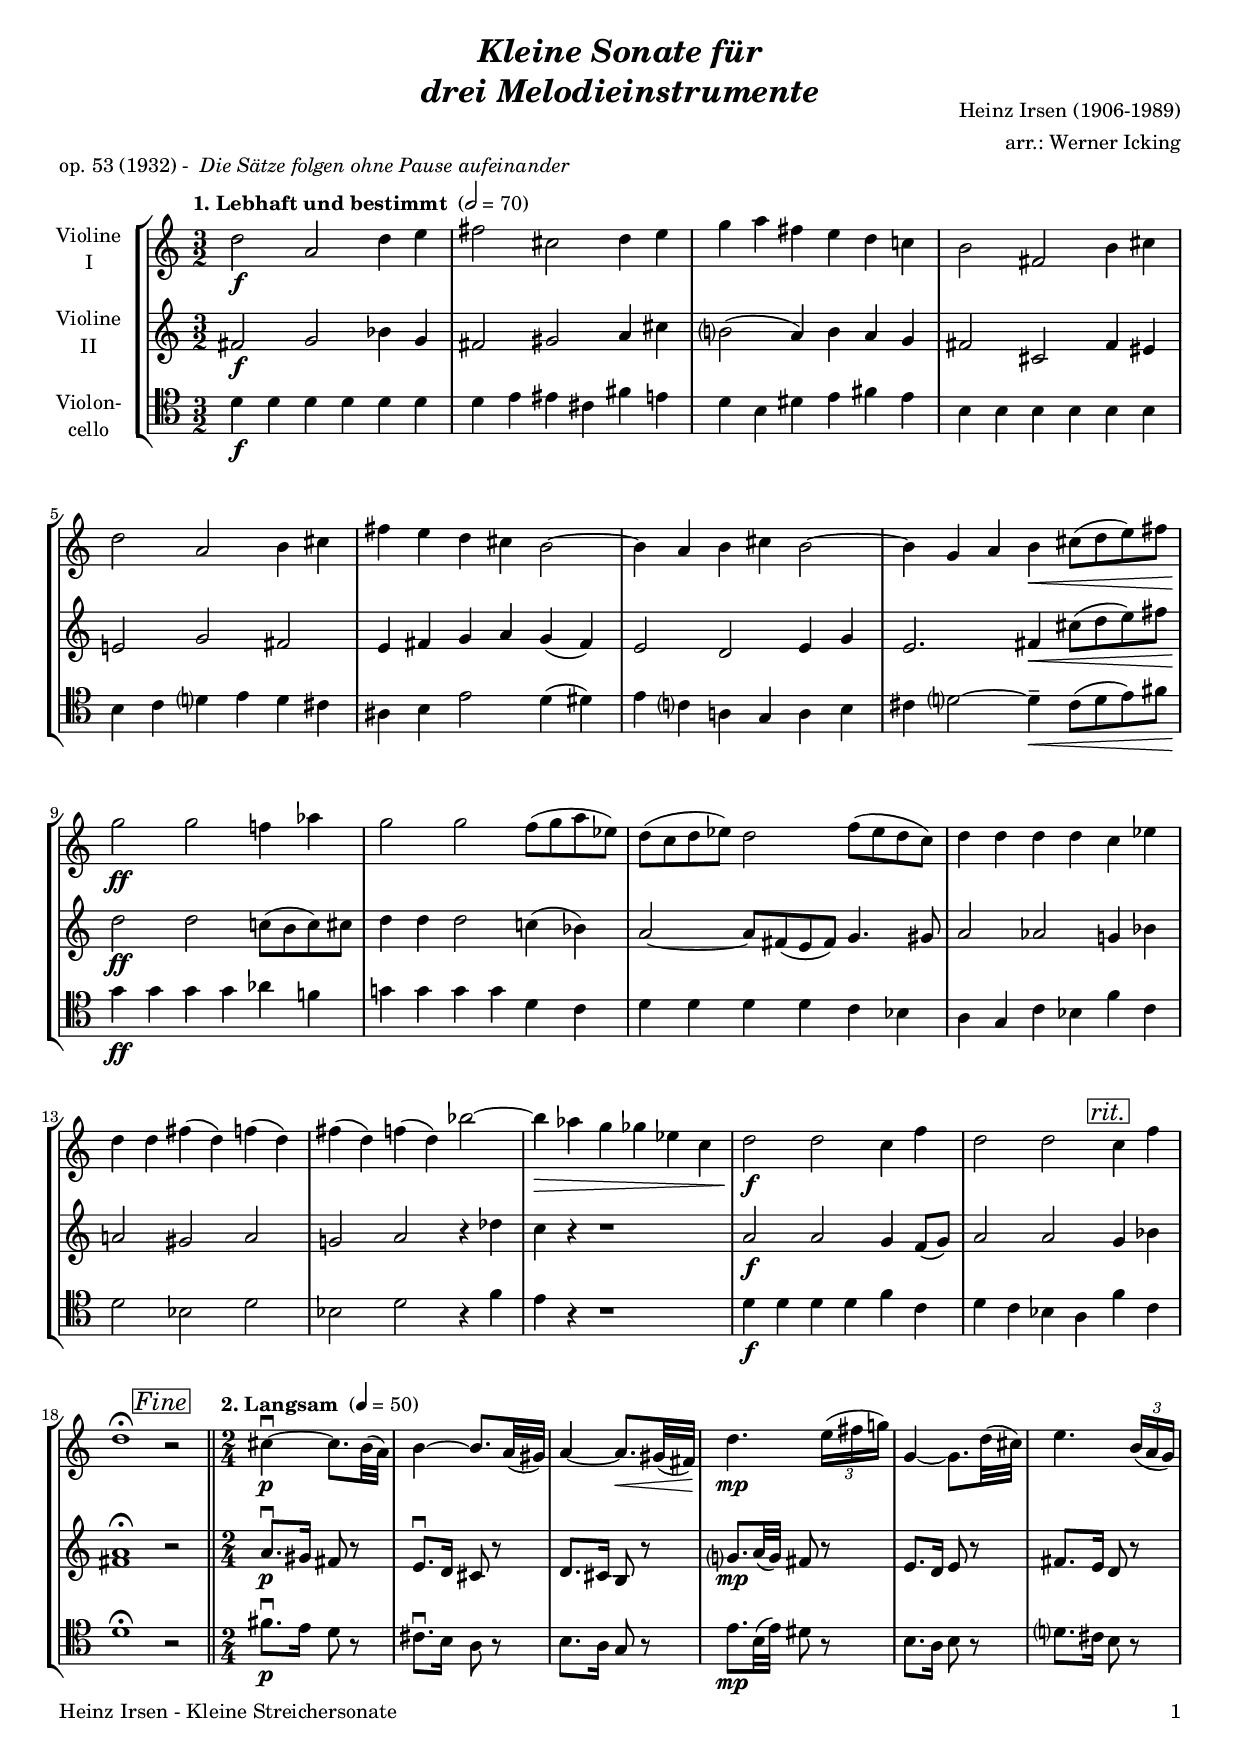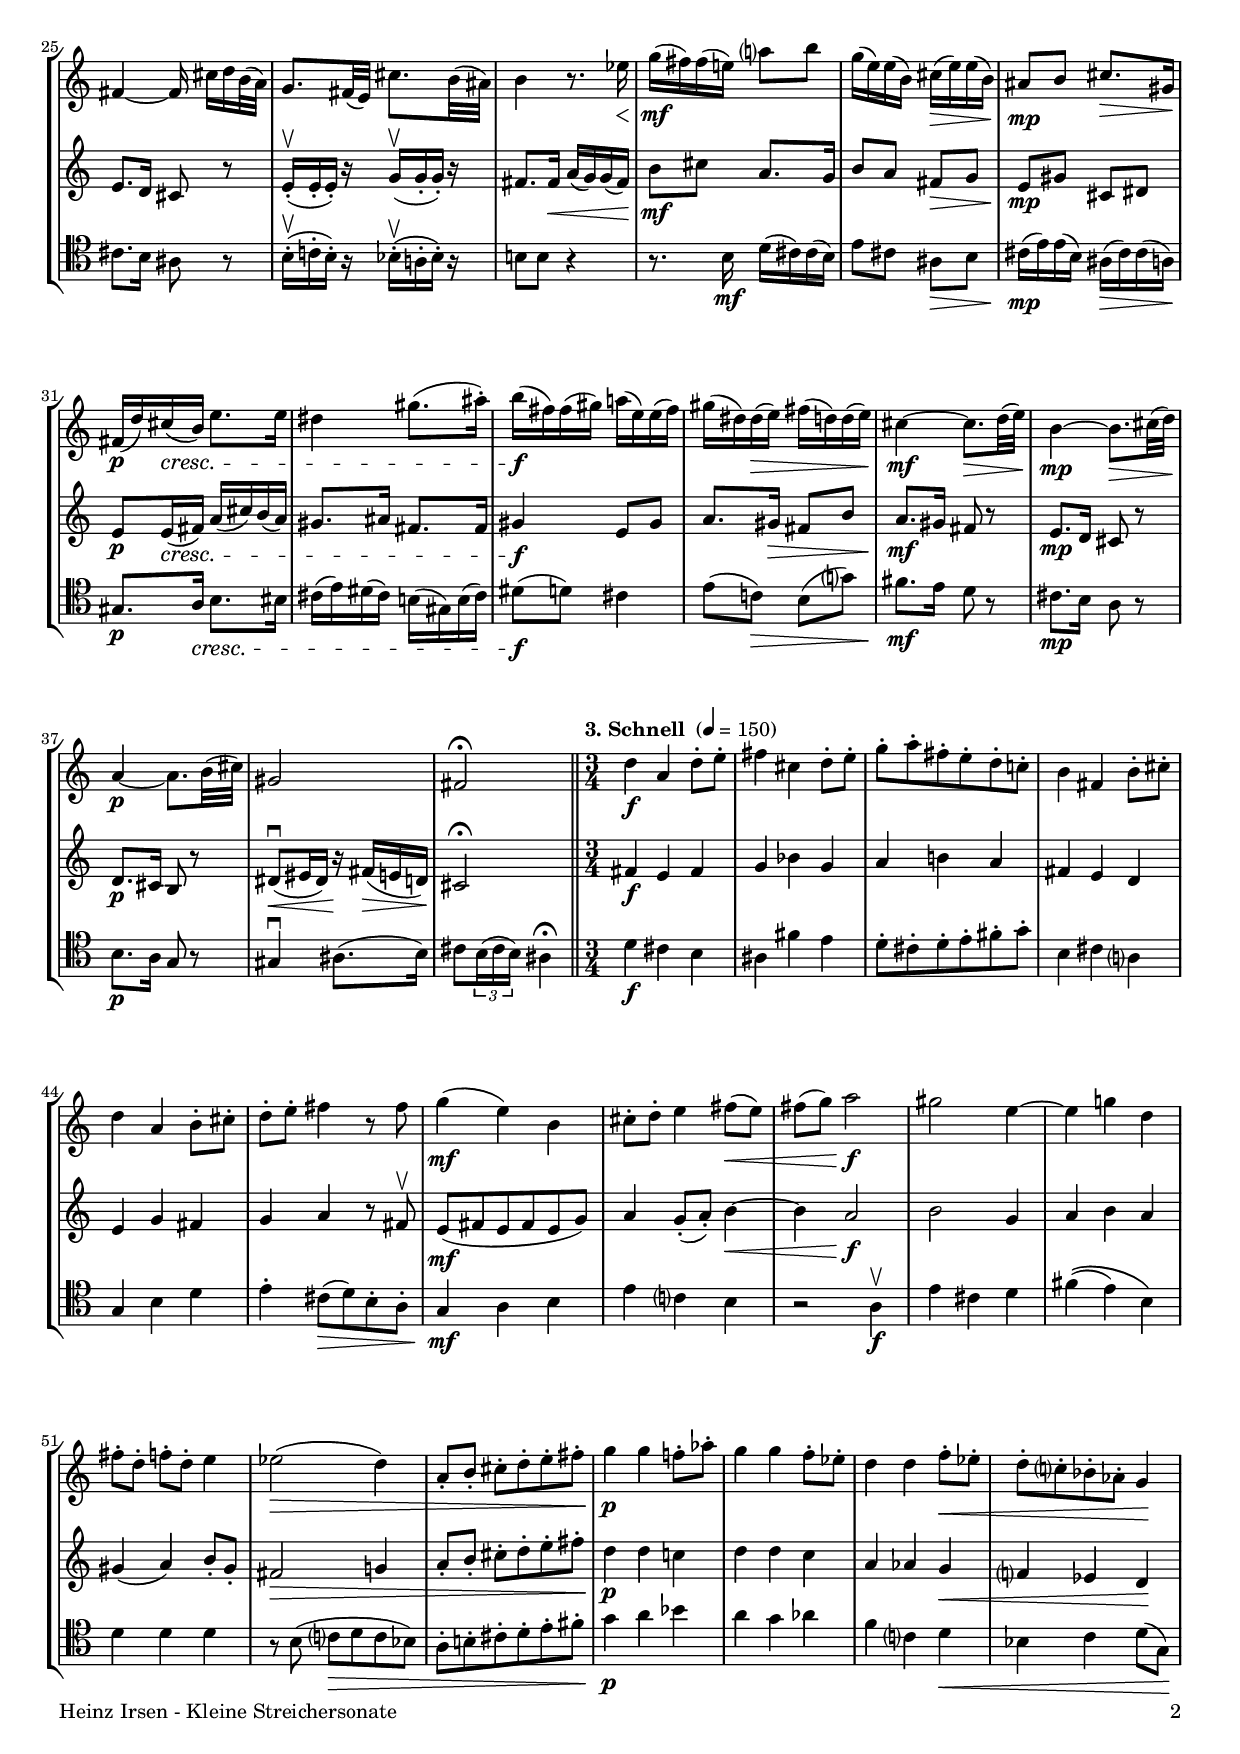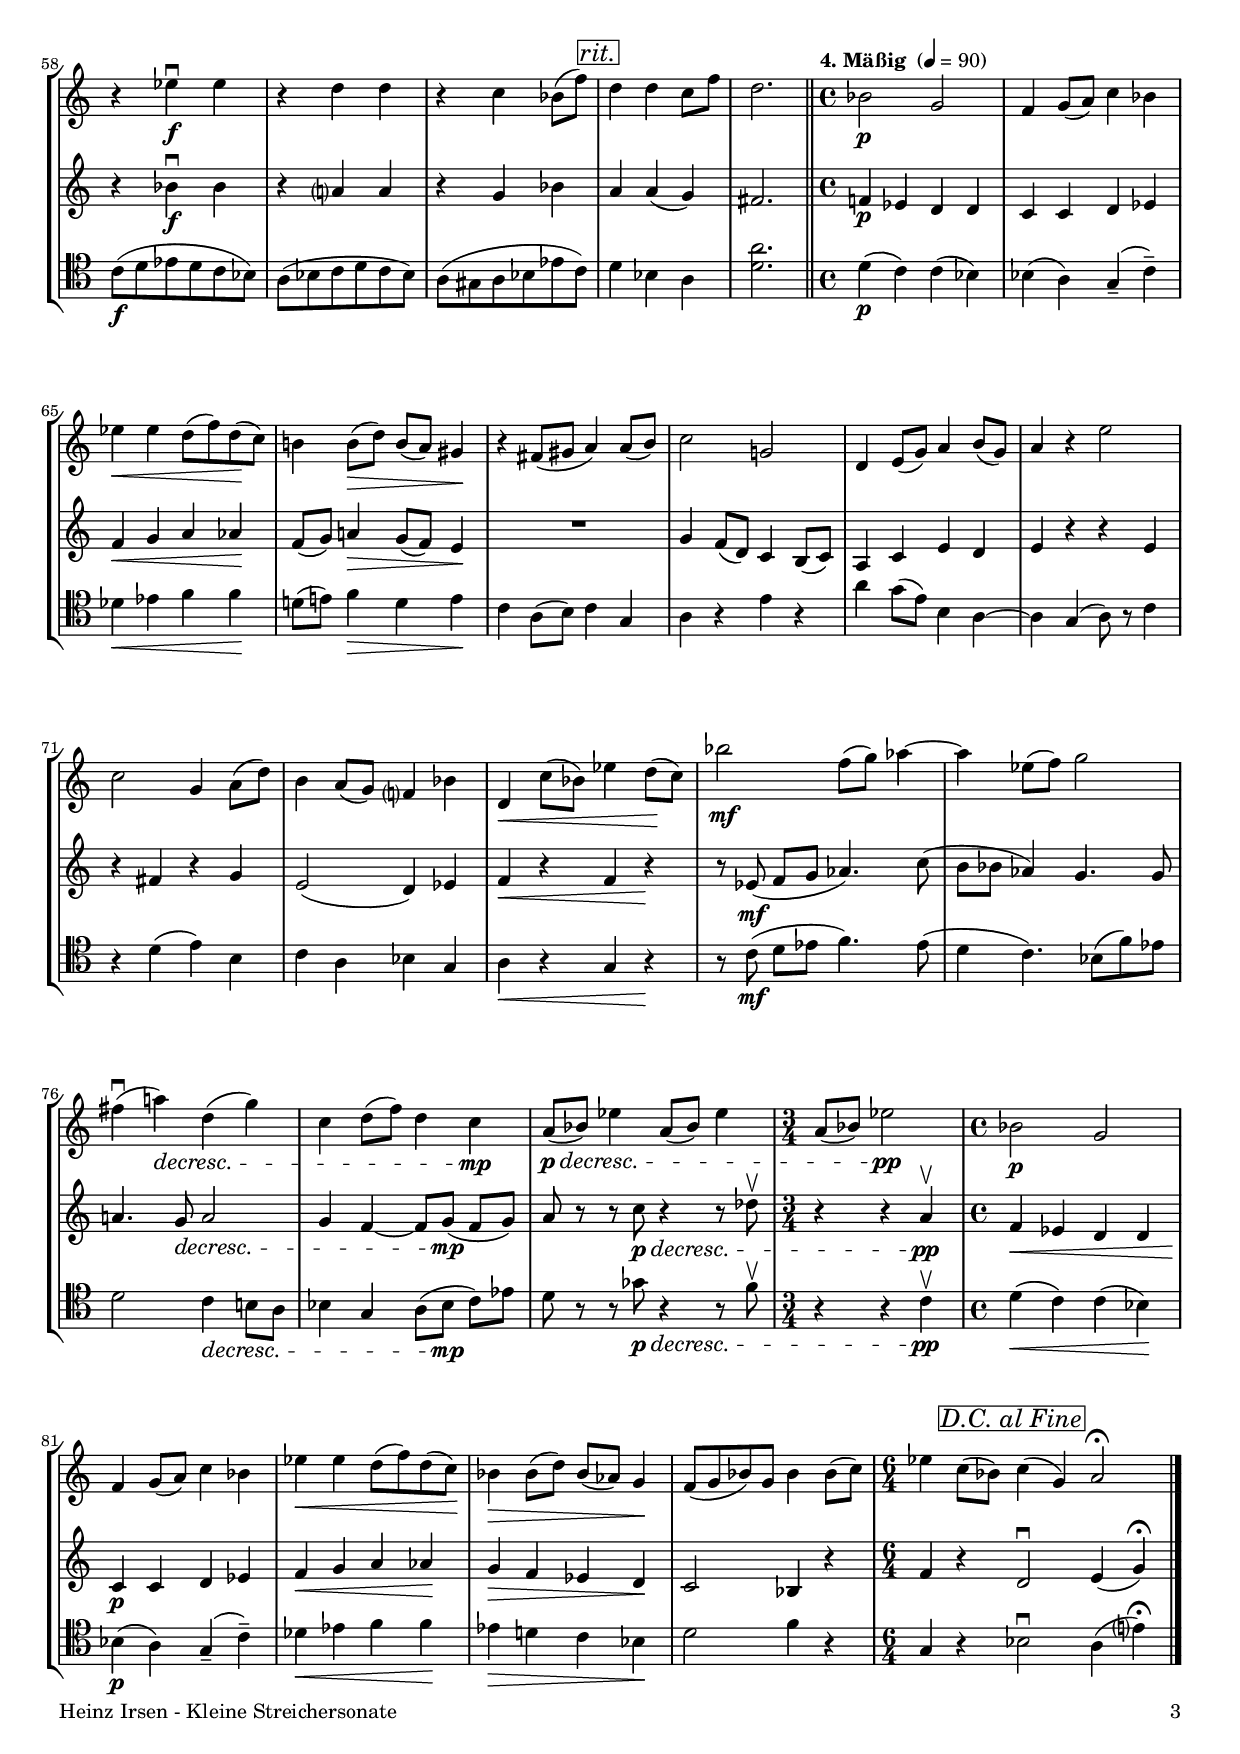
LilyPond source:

\version "2.20.2"
\include "deutsch.ly"

#(set-global-staff-size 17.5)

\header {
  title     = \markup \bold \italic \center-column {
    "Kleine Sonate für" "drei Melodieinstrumente"
  }
  composer  = "Heinz Irsen (1906-1989)"
  arranger  = "arr.: Werner Icking"
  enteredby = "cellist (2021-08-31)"
  piece     = \markup {
    "op. 53 (1932) - "
    \italic "Die Sätze folgen ohne Pause aufeinander"
  }
}

voiceconsts = {
 \key c \major
 \time 3/2
% \clef "bass"
 \clef "treble"
% \numericTimeSignature
 \compressEmptyMeasures
  % Set default beaming for all staves
%  \set Timing.beamExceptions = #'()
%  \set Timing.baseMoment     = #(ly:make-moment 1 4)
%  \set Timing.beatStructure  = #'(1 1 1)
}

mivl = "violin"
miba = "cello"

barc = \markup \italic "(arco)"
bpiz = \markup \italic "(pizz.)"
dcaf = \mark \markup \box \italic "D.C. al Fine"
fine = \mark \markup \box \italic "Fine"
pizz = \markup \italic "pizz."
rit  = \mark \markup \box \italic "rit."

introa = {           \tempo "1. Lebhaft und bestimmt " 2=70 }
introb = { \bar "||" \tempo "2. Langsam " 4=50  \time 2/4 }
introc = { \bar "||" \tempo "3. Schnell " 4=150 \time 3/4 }
introd = { \bar "||" \tempo "4. Mäßig "   4=90  \time 4/4 }

va = \relative c'' {
  \voiceconsts

  \introa
  d2\f a d4 e
  fis2 cis d4 e
  g a fis e d c!
  h2 fis h4 cis

  d2 a h4 cis
  fis e d cis h2~
  h4 a h cis h2~
  h4 g a h\< cis8( d e) fis
  g2\!\ff g f!4 as

  g2 g f8( g a es)
  d( c d es) d2 f8( es d c)
  d4 d d d c es
  d d fis( d) f( d)

  fis( d) f( d) b'2~
  b4\> as g ges es c
  d2\!\f d c4 f
  d2 d \rit c4 f
  d1\fermata \fine r2

  \introb
  cis4~\downbow\p cis8. h32( a)
  h4~ h8. a32( gis)
  a4~ a8.\< gis32( fis)
  d'4.\!\mp \tuplet 3/2 8 { e16( fis g!) }
  g,4~ g8. d'32( cis)

  e4. \tuplet 3/2 8 { h16( a g) }
  fis4~ fis16 cis'[ d h32( a)]
  g8. fis32( e) cis'8. h32( ais)
  h4 r8. es16\<
  g(\!\mf fis) fis( e!) a?8 h

  g16( e) e( h) cis(\> e) e( h)
  ais8\!\mp h cis8.\> gis16
  fis(\!\p d') cis(\cresc h) e8. e16
  dis4 gis8.( ais16)-.
  h(\f fis) fis( gis) a!( e) e( fis)

  gis( dis) dis(\> e) fis( d) d( e)
  cis4~\!\mf cis8.\> d32( e)
  h4~\!\mp h8.\> cis32( d)
  a4~\!\p a8. h32( cis)
  gis2
  fis\fermata

  \introc
  d'4\f a d8-. e-.
  fis4 cis d8-. e-.
  g-. a-. fis-. e-. d-. c!-.
  h4 fis h8-. cis-.
  d4 a h8-. cis-.

  d-. e-. fis4 r8 fis
  g4(\mf e) h
  cis8-. d-. e4 fis8(\< e)
  fis( g) a2\!\f
  gis e4~
  e g! d

  fis8-. d-. f[-. d]-. e4
  es2(\> d4)
  a8-. h-. cis[-. d-. e-. fis]-.
  g4\!\p g f!8-. as-.
  g4 g f8-. es-.
  d4 d f8-.\< es-.

  d-. c?-. b-. as-. g4\!
  r es'\downbow\f es
  r d d
  r c b8( f') \rit
  d4 d c8 f
  d2.

  \introd
  b2\p g
  f4 g8( a) c4 b
  es\< es d8( f) d(\! c)
  h!4 h8(\> d) h( a) gis4\!

  r fis8( gis a4) a8( h)
  c2 g!
  d4 e8( g) a4 h8( g)
  a4 r e'2
  c g4 a8( d)

  h4 a8( g) f?4 b
  d,\< c'8( b) es4 d8(\! c)
  b'2\mf f8( g) as4~
  as es8( f) g2
  fis4(\downbow a!)\decresc d,( g)

  c, d8( f) d4 c\mp
  a8(\p\decresc b) es4 a,8( b) es4 \time 3/4
  a,8( b) es2\pp \time 4/4
  b\p g
  f4 g8( a) c4 b

  es\< es d8( f) d( c)\!
  b4\> b8( d) b( as) g4\!
  f8( g b) g b4 b8( c) \time 6/4
  es4 c8( b) \dcaf c4( g) a2\fermata \bar "|."
}

vb = \relative c' {
  \voiceconsts

  \introa
  fis2\f g b4 g
  fis2 gis a4 cis
  h?2( a4) h a g
  fis2 cis fis4 eis

  e!2 g fis
  e4 fis g a g( fis)
  e2 d e4 g
  e2. fis4\< cis'8( d e) fis
  d2\!\ff d c!8( h c) cis

  d4 d d2 c!4( b)
  a2~ a8 fis( e fis) g4. gis8
  a2 as g!4 b
  a!2 gis a

  g! a r4 des
  c r r1
  a2\f a g4 f8( g)
  a2 a \rit g4 b
  <fis a>1\fermata \fine r2

  \introb
  a8.\downbow\p gis16 fis8 r
  e8.\downbow d16 cis8 r
  d8. cis16 h8 r
  g'?8.\mp a32( g) fis8 r
  e8. d16 e8 r

  fis8. e16 d8 r
  e8. d16 cis8 r
  e16(-.\upbow e-. e)-. r g(\upbow g-. g)-. r
  fis8. fis16\< a( g) g( fis)
  h8\!\mf cis a8. g16

  h8 a fis\> g
  e\!\mp gis cis, dis
  e\!\p e16(\cresc fis) a( cis) h( a)
  gis8. ais16 fis8. fis16
  gis4\f e8 gis

  a8. gis16\> fis8 h
  a8.\!\mf gis16 fis8 r
  e8.\mp d16 cis8 r
  d8.\p cis16 h8 r
  dis(\downbow\< eis16 dis) r\! fis(\> e d)
  cis2\!\fermata

  \introc
  fis4\f e fis
  g b g
  a h! a
  fis e d
  e g fis
  g a r8 fis\upbow

  e(\mf fis e fis e g)
  a4 g8(-. a)-. h4~\<
  h a2\!\f
  h g4
  a h a

  gis( a) h8-. gis-.
  fis2\> g!4
  a8-. h-. cis[-. d-. e-. fis]-.
  d4\!\p d c!
  d d c
  a as g\<

  f? es d\!
  r b'\downbow\f b
  r a? a
  r g b \rit
  a a( g)
  fis2.

  \introd
  f!4\p es d d
  c c d es
  f\< g a as\!
  f8( g) a!4\> g8( f) e4\!
  R1

  g4 f8( d) c4 h8( c)
  a4 c e d
  e r r e
  r fis r g
  e2( d4) es

  f\< r f r\!
  r8 es(\mf f[ g] as4.) c8(
  h b as4) g4. g8
  a!4. g8\decresc a2

  g4 f~ f8 g(\mp f[ g])
  a r r c\p\decresc r4 r8 des\upbow \time 3/4
  r4 r a\upbow\pp \time 4/4
  f\< es d d

  c\!\p c d es
  f\< g a as\!
  g\> f es d\!
  c2 b4 r \time 6/4
  f' r \dcaf d2\downbow e4( g)\fermata \bar "|."
}

vc = \relative c' {
  \voiceconsts
  \clef "tenor"
  
  \introa
  d4\f d d d d d
  d e eis cis fis e
  d h dis e fis e
  h h h h h h

  h c d? e d cis
  ais h e2 d4( dis)
  e c? a! g a h
  cis d?2~ d4--\< cis8( d e) fis
  g4\!\ff g g g as f!

  g! g g g d c
  d d d d c b
  a g c b f' c
  d2 b d

  b d r4 f
  e r r1
  d4\f d d d f c
  d c b a \rit f' c
  d1\fermata \fine r2

  \introb
  fis8.\downbow\p e16 d8 r
  cis8.\downbow h16 a8 r
  h8. a16 g8 r
  e'8.\mp h32( e) dis8 r
  h8. a16 h8 r

  d?8. cis16 h8 r
  cis8. h16 ais8 r
  h16(-.\upbow c!-. h)-. r b(-.\upbow a!-. b)-. r
  h!8 h r4
  r8. h16\mf d( cis) cis( h)

  e8 cis ais\> h
  cis16(\!\mp e) e( h) ais(\> cis) cis( a)
  gis8.\!\p a16\cresc h8. his16
  cis( e) dis( cis) h!( gis) h( cis)
  dis8(\f d) cis4

  e8( c!)\> h( g'?)
  fis8.\!\mf e16 d8 r
  cis8.\mp h16 a8 r
  h8.\p a16 g8 r
  gis4\downbow ais8.( h16)
  cis8 \tuplet 3/2 8 { h16( cis h) } ais4\fermata

  \introc
  d4\f cis h
  ais fis' e
  d8-. cis-. d-. e-. fis-. g-.
  h,4 cis a?
  g h d
  e-. cis8(\> d) h-. a-.

  g4\!\mf a h
  e c? h
  r2 a4\upbow\f
  e' cis d
  fis\(( e) h\)
  d d d

  r8 h( c?[\> d c b])
  a-. h!-. cis-. d-. e-. fis-.
  g4\!\p a b
  a g as
  f c? d\<

  b c d8( g,)\!
  c(\f d es d c b)
  a( b c d c b)
  a( gis a b es c) \rit
  d4 b a
  <d a'>2.

  \introd
  d4(\p c) c( b)
  b( a) g(-- c)--
  des\< es f f\!
  d!8( e!) f4\> d e\!

  c a8( h) c4 g
  a r e' r
  a g8( e) h4 a~
  a g( a8) r c4
  r d( e) h

  c a b g
  a\< r g r\!
  r8 c(\mf d[ es] f4.) es8(
  d4 c4.) b8( f') es
  d2 c4\decresc h!8 a

  b4 g  a8( b\mp c)[ es]
  d r r ges\p\decresc r4 r8 f\upbow \time 3/4
  r4 r c\upbow\pp \time 4/4
  d(\< c) c( b)\!

  b(\p a) g(-- c)--
  des\< es f f\!
  es\> d! c b\!
  d2 f4 r \time 6/4
  g, r \dcaf b2\downbow a4( e'?)\fermata
}


music = \new StaffGroup <<
      \new Staff {
        \set Staff.midiInstrument = \mivl
        \set Staff.instrumentName = \markup \center-column { "Violine" "I" }
        \transpose c c { \va }
      }
      
      \new Staff {
        \set Staff.midiInstrument = \mivl
        \set Staff.instrumentName = \markup \center-column { "Violine" "II" }
        \transpose c c { \vb }
      }
      
      \new Staff {
        \set Staff.midiInstrument = \miba
        \set Staff.instrumentName = \markup \center-column { "Violon-" "cello" }
        \transpose c c { \vc }
      }
>>

\book {
  \paper {
    print-page-number = ##t
    print-first-page-number = ##t
    ragged-last-bottom = ##f
    oddHeaderMarkup = \markup \null
    evenHeaderMarkup = \markup \null
    oddFooterMarkup = \markup {
      \fill-line {
        \on-the-fly #print-page-number-check-first
        "Heinz Irsen - Kleine Streichersonate" \fromproperty #'page:page-number-string
      }
    }
    evenFooterMarkup = \oddFooterMarkup
  } \score {
    \music
    \layout {}
  }

  \score {
    \unfoldRepeats \music

    \midi {
      \context {
        \Score
      }
    }
  }
}